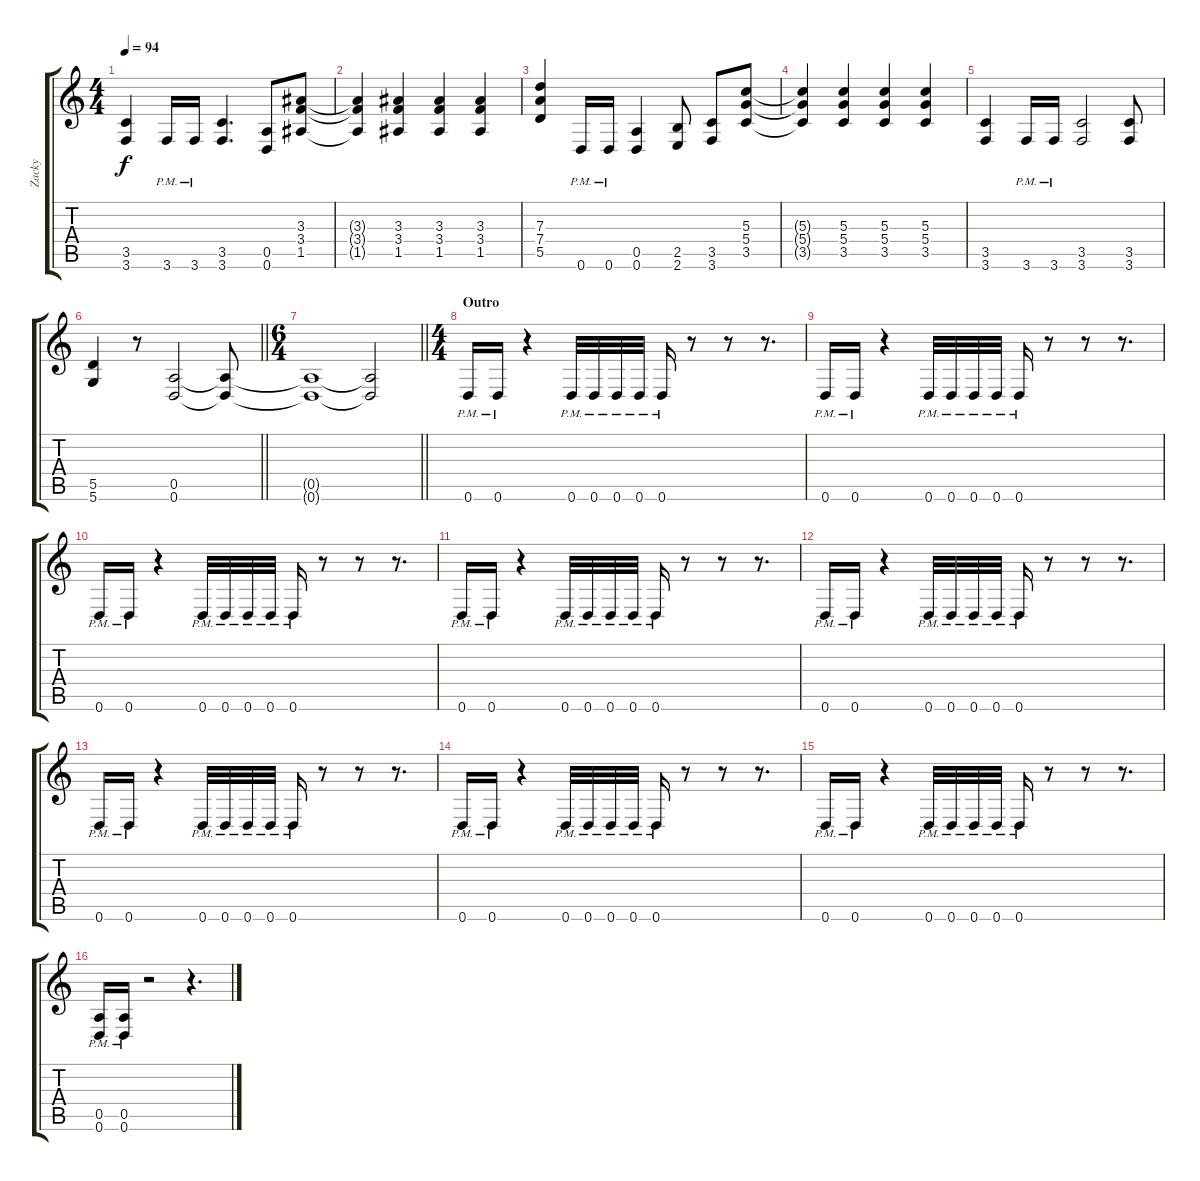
\track ("Zacky " "Zacky ") {instrument distortionguitar}
\staff {score tabs}
\tuning (E4 B3 G3 D3 A2 D2) {hide}
\ts (4 4)
\tempo 94
\clef g2
\ks c
(3.5 3.6).4{dy f} 3.6{pm}.16 3.6{pm}.16 (3.5 3.6).4{d} (0.5 0.6).8 (3.3 3.4 1.5).8 |
(3.3{t} 3.4{t} 1.5{t}).4 (3.3 3.4 1.5).4 (3.3 3.4 1.5).4 (3.3 3.4 1.5).4 |
(7.3 7.4 5.5).4 0.6{pm}.16 0.6{pm}.16 (0.5 0.6).4 (2.5 2.6).8 (3.5 3.6).8 (5.3 5.4 3.5).8 |
(5.3{t} 5.4{t} 3.5{t}).4 (5.3 5.4 3.5).4 (5.3 5.4 3.5).4 (5.3 5.4 3.5).4 |
(3.5 3.6).4 3.6{pm}.16 3.6{pm}.16 (3.5 3.6).2 (3.5 3.6).8 |
\barLineRight lightlight
(5.5 5.6).4 r.8 (0.5 0.6).2 (0.5{t} 0.6{t}).8 |
\ts (6 4)
\barLineRight lightlight
(0.5{t} 0.6{t}).1 (0.5{t} 0.6{t}).2 |
\ts (4 4)
\section ("" "Outro")
0.6{pm}.16{balance 8} 0.6{pm}.16 r.4 0.6{pm}.32 0.6{pm}.32 0.6{pm}.32 0.6{pm}.32 0.6{pm}.16 r.8 r.8 r.8{d} |
0.6{pm}.16 0.6{pm}.16 r.4 0.6{pm}.32 0.6{pm}.32 0.6{pm}.32 0.6{pm}.32 0.6{pm}.16 r.8 r.8 r.8{d} |
0.6{pm}.16 0.6{pm}.16 r.4 0.6{pm}.32 0.6{pm}.32 0.6{pm}.32 0.6{pm}.32 0.6{pm}.16 r.8 r.8 r.8{d} |
0.6{pm}.16 0.6{pm}.16 r.4 0.6{pm}.32 0.6{pm}.32 0.6{pm}.32 0.6{pm}.32 0.6{pm}.16 r.8 r.8 r.8{d} |
0.6{pm}.16{balance 8} 0.6{pm}.16 r.4 0.6{pm}.32 0.6{pm}.32 0.6{pm}.32 0.6{pm}.32 0.6{pm}.16 r.8 r.8 r.8{d} |
0.6{pm}.16 0.6{pm}.16 r.4 0.6{pm}.32 0.6{pm}.32 0.6{pm}.32 0.6{pm}.32 0.6{pm}.16 r.8 r.8 r.8{d} |
0.6{pm}.16 0.6{pm}.16 r.4 0.6{pm}.32 0.6{pm}.32 0.6{pm}.32 0.6{pm}.32 0.6{pm}.16 r.8 r.8 r.8{d} |
0.6{pm}.16 0.6{pm}.16 r.4 0.6{pm}.32 0.6{pm}.32 0.6{pm}.32 0.6{pm}.32 0.6{pm}.16 r.8 r.8 r.8{d} |
(0.5{pm} 0.6{pm}).16{balance 0} (0.5{pm} 0.6{pm}).16 r.2 r.4{d}
